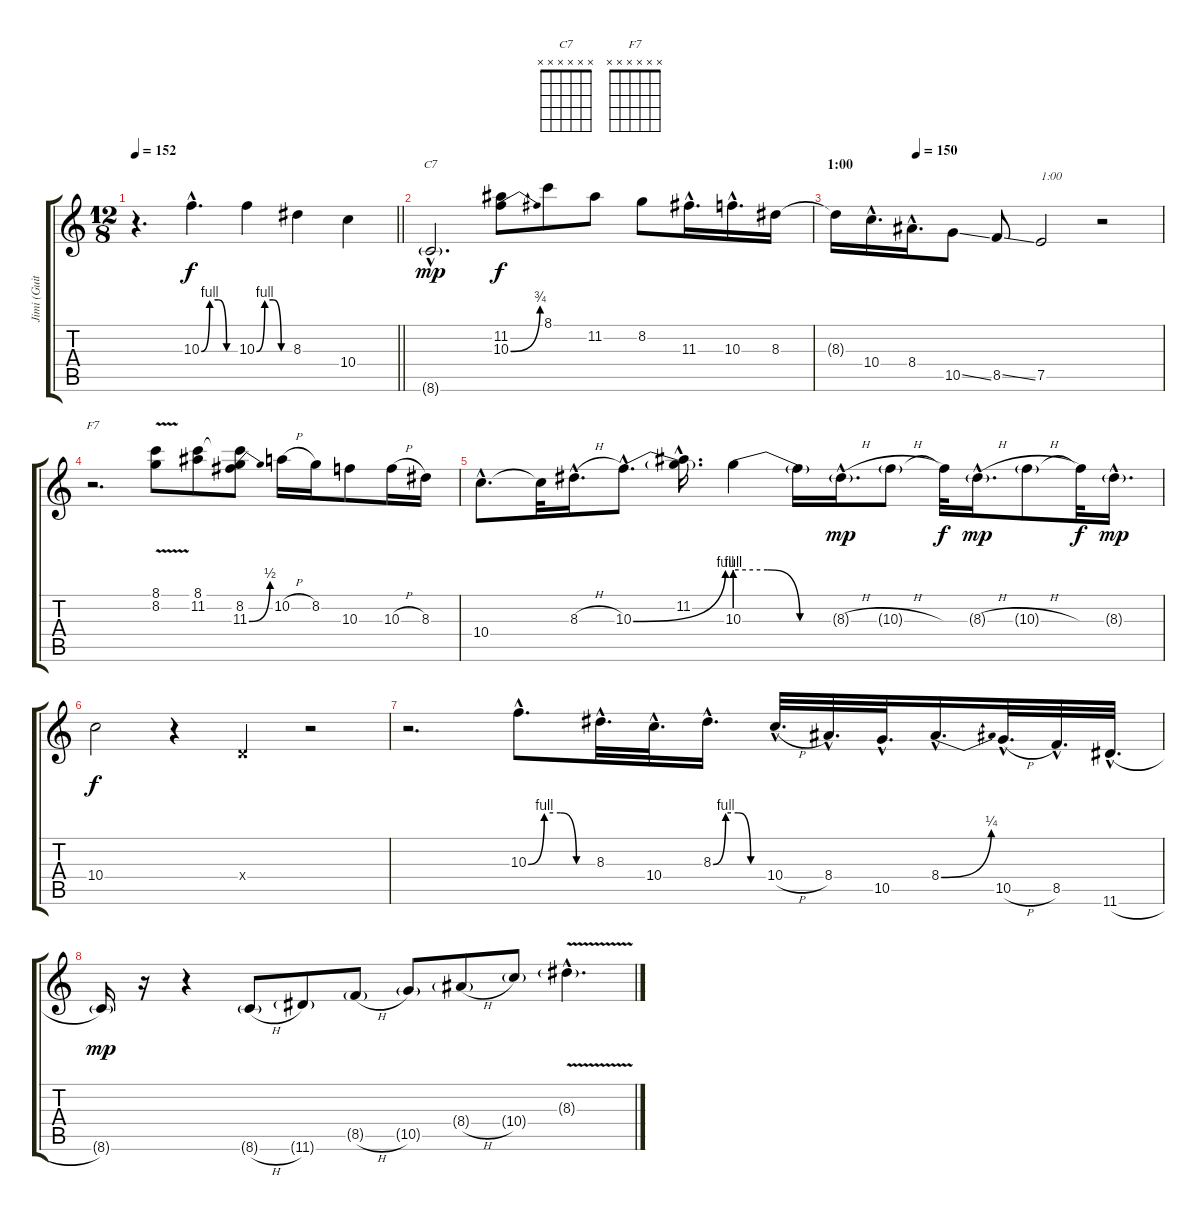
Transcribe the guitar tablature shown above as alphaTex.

\track ("Jimi (Guitar)" "Jimi (Guit") {instrument overdrivenguitar}
\staff {score tabs}
\tuning (E4 B3 G3 D3 A2 E2) {hide}
\chord ("C7" x x x x x x)
\chord ("F7" x x x x x x)
\ts (12 8)
\tempo 152
\clef g2
\barLineRight lightlight
\ks c
r.4{d dy f} 10.3{be (custom 0 0 15 4 30 4 45 0 60 0) hac}.4{d} 10.3{be (custom 0 0 15 4 30 4 45 0 60 0)}.4 8.3.4 10.4.4 |
8.6{g hac}.2{d ch "C7" dy mp} (11.2 10.3{be (bend 0 0 60 3)}).8{dy f} 8.1.8 11.2.8 8.2.8 11.3{hac}.16{d} 10.3{hac}.16{d} 8.3.16 |
\section ("" "1:00")
\tempo (150 0.25)
8.3{t}.16 10.4{hac}.16{d} 8.4{hac}.16{d} 10.5{ss}.8 8.5{ss}.8 7.5.2{txt "1:00"} r.2 |
r.2{d ch "F7"} (8.1{v} 8.2).8 (8.1 11.2).8 (8.1{t} 8.2 11.3{be (bend 0 0 60 2)}).8 10.2{h}.16 8.2.16 10.3.8 10.3{h}.16 8.3.16 |
10.4{hac}.8{d} 10.4{t}.32 8.3{h hac}.16{d} 10.3{be (bend 0 0 60 4) hac}.8{d} (11.2{hac} 10.3{hac t}).16{d} 10.3{be (custom 0 4 20 4 40 0 60 0)}.4 10.3{t}.16 8.3{h g hac}.16{d dy mp} 10.3{h g}.8 10.3{t}.32{dy f} 8.3{h g hac}.16{d dy mp} 10.3{h g}.8 10.3{t}.32{dy f} 8.3{g hac}.16{d dy mp} |
10.4.2{dy f} r.4 0.4{x}.4 r.2 |
r.2{d} 10.3{be (custom 0 0 15 4 30 4 45 0 60 0) hac}.8{d} 8.3{hac}.32{d} 10.4{hac}.32{d} 8.3{be (custom 0 0 15 4 30 4 45 0 60 0) hac}.16{d} 10.4{h hac}.32{d} 8.4{hac}.32{d} 10.5{hac}.32{d} 8.4{be (bend 0 0 60 1) hac}.16{d} 10.5{h hac}.32{d} 8.5{hac}.32{d} 11.6{h hac}.32{d} |
8.6{g}.16{dy mp} r.16 r.4 8.6{h g}.8 11.6{g}.8 8.5{h g}.8 10.5{g}.8 8.4{h g}.8 10.4{g}.8 8.3{v g hac}.4{d}
